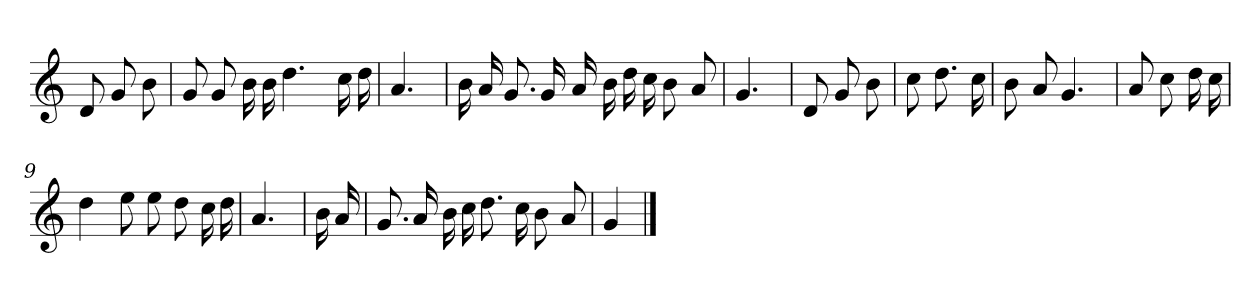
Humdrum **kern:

**kern
*part1
*staff1
*clefG2
*k[]
=
8d
8g
8b
=1
8g
8g
16b
16b
4.dd
16cc
16dd
=2
4.a
=3
16b
16a
8.g
16g
16a
16b
16dd
16cc
8b
8a
=4
4.g
=5
8d
8g
8b
=6
8cc
8.dd
16cc
=7
8b
8a
4.g
=8
8a
8cc
16dd
16cc
=9
4dd
8ee
8ee
8dd
16cc
16dd
=10
4.a
=11
16b
16a
=12
8.g
16a
16b
16cc
8.dd
16cc
8b
8a
=13
4g
==
*-
